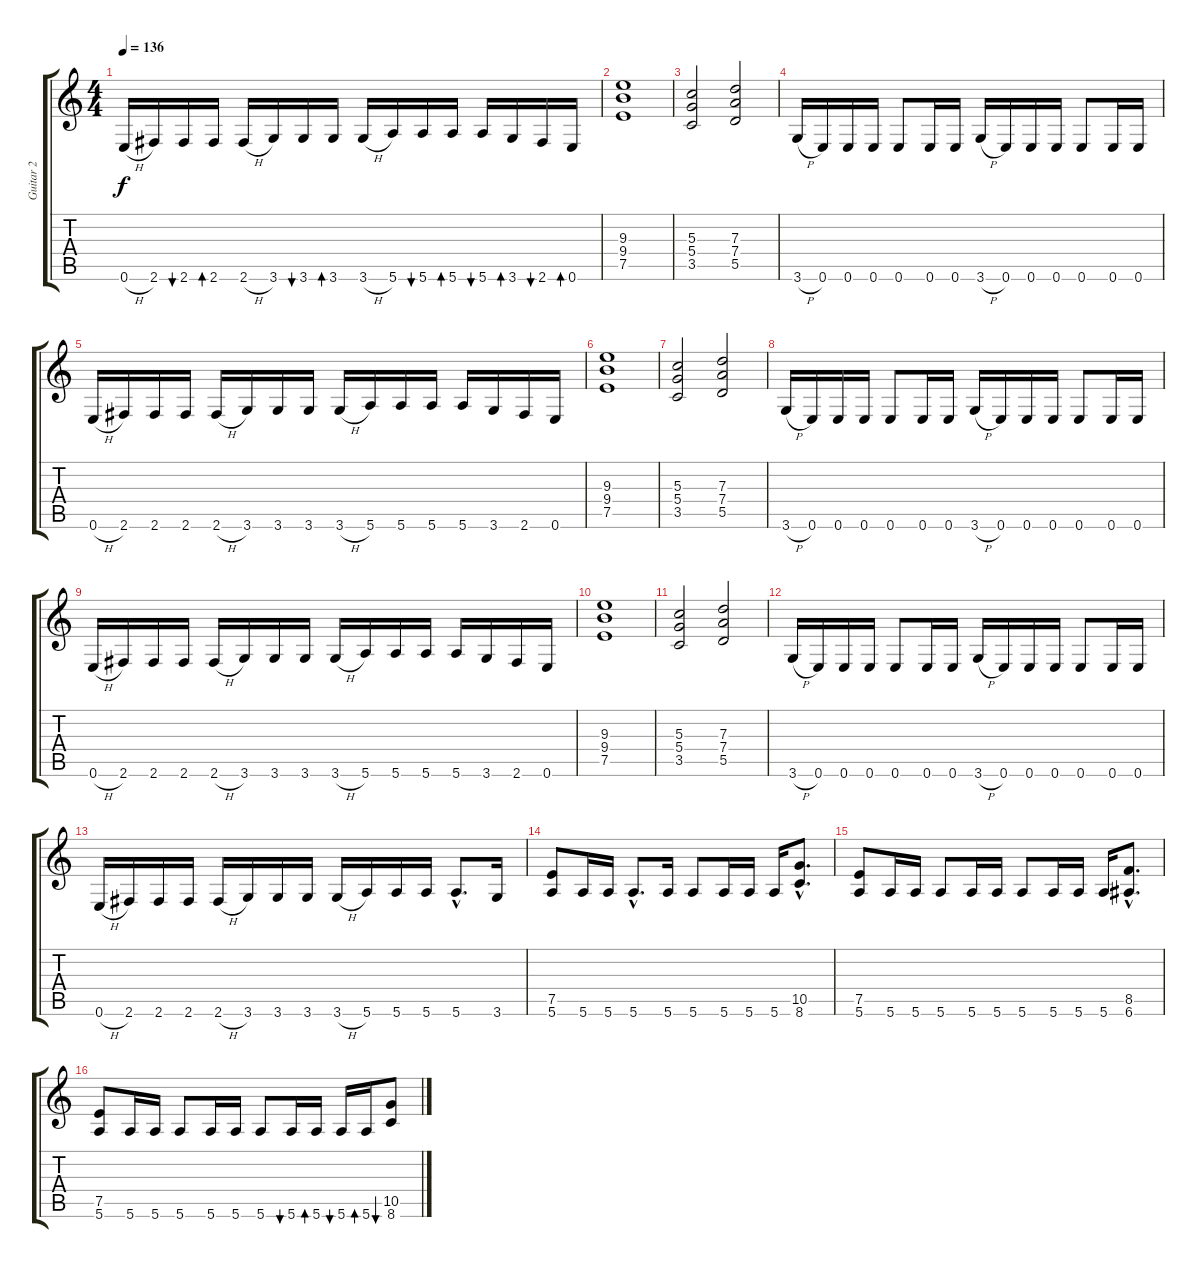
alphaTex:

\track ("Guitar 2" "Guitar 2") {instrument distortionguitar}
\staff {score tabs}
\tuning (E4 B3 G3 D3 A2 E2) {hide}
\ts (4 4)
\tempo 136
\clef g2
\ks c
0.6{h}.16{dy f} 2.6.16 2.6.16{bu 120} 2.6.16{bd 120} 2.6{h}.16 3.6.16 3.6.16{bu 120} 3.6.16{bd 120} 3.6{h}.16 5.6.16 5.6.16{bu 120} 5.6.16{bd 120} 5.6.16{bu 120} 3.6.16{bd 120} 2.6.16{bu 120} 0.6.16{bd 120} |
(9.3 9.4 7.5).1 |
(5.3 5.4 3.5).2 (7.3 7.4 5.5).2 |
3.6{h}.16 0.6.16 0.6.16 0.6.16 0.6.8 0.6.16 0.6.16 3.6{h}.16 0.6.16 0.6.16 0.6.16 0.6.8 0.6.16 0.6.16 |
0.6{h}.16 2.6.16 2.6.16 2.6.16 2.6{h}.16 3.6.16 3.6.16 3.6.16 3.6{h}.16 5.6.16 5.6.16 5.6.16 5.6.16 3.6.16 2.6.16 0.6.16 |
(9.3 9.4 7.5).1 |
(5.3 5.4 3.5).2 (7.3 7.4 5.5).2 |
3.6{h}.16 0.6.16 0.6.16 0.6.16 0.6.8 0.6.16 0.6.16 3.6{h}.16 0.6.16 0.6.16 0.6.16 0.6.8 0.6.16 0.6.16 |
0.6{h}.16 2.6.16 2.6.16 2.6.16 2.6{h}.16 3.6.16 3.6.16 3.6.16 3.6{h}.16 5.6.16 5.6.16 5.6.16 5.6.16 3.6.16 2.6.16 0.6.16 |
(9.3 9.4 7.5).1 |
(5.3 5.4 3.5).2 (7.3 7.4 5.5).2 |
3.6{h}.16 0.6.16 0.6.16 0.6.16 0.6.8 0.6.16 0.6.16 3.6{h}.16 0.6.16 0.6.16 0.6.16 0.6.8 0.6.16 0.6.16 |
0.6{h}.16 2.6.16 2.6.16 2.6.16 2.6{h}.16 3.6.16 3.6.16 3.6.16 3.6{h}.16 5.6.16 5.6.16 5.6.16 5.6{hac}.8{d} 3.6.16 |
(7.5 5.6).8 5.6.16 5.6.16 5.6{hac}.8{d} 5.6.16 5.6.8 5.6.16 5.6.16 5.6.16 (10.5{hac} 8.6{hac}).8{d} |
(7.5 5.6).8 5.6.16 5.6.16 5.6.8 5.6.16 5.6.16 5.6.8 5.6.16 5.6.16 5.6.16 (8.5{hac} 6.6{hac}).8{d} |
(7.5 5.6).8 5.6.16 5.6.16 5.6.8 5.6.16 5.6.16 5.6.8 5.6.16{bu 120} 5.6.16{bd 120} 5.6.16{bu 120} 5.6.16{bd 120} (10.5 8.6).8{bu 240}
